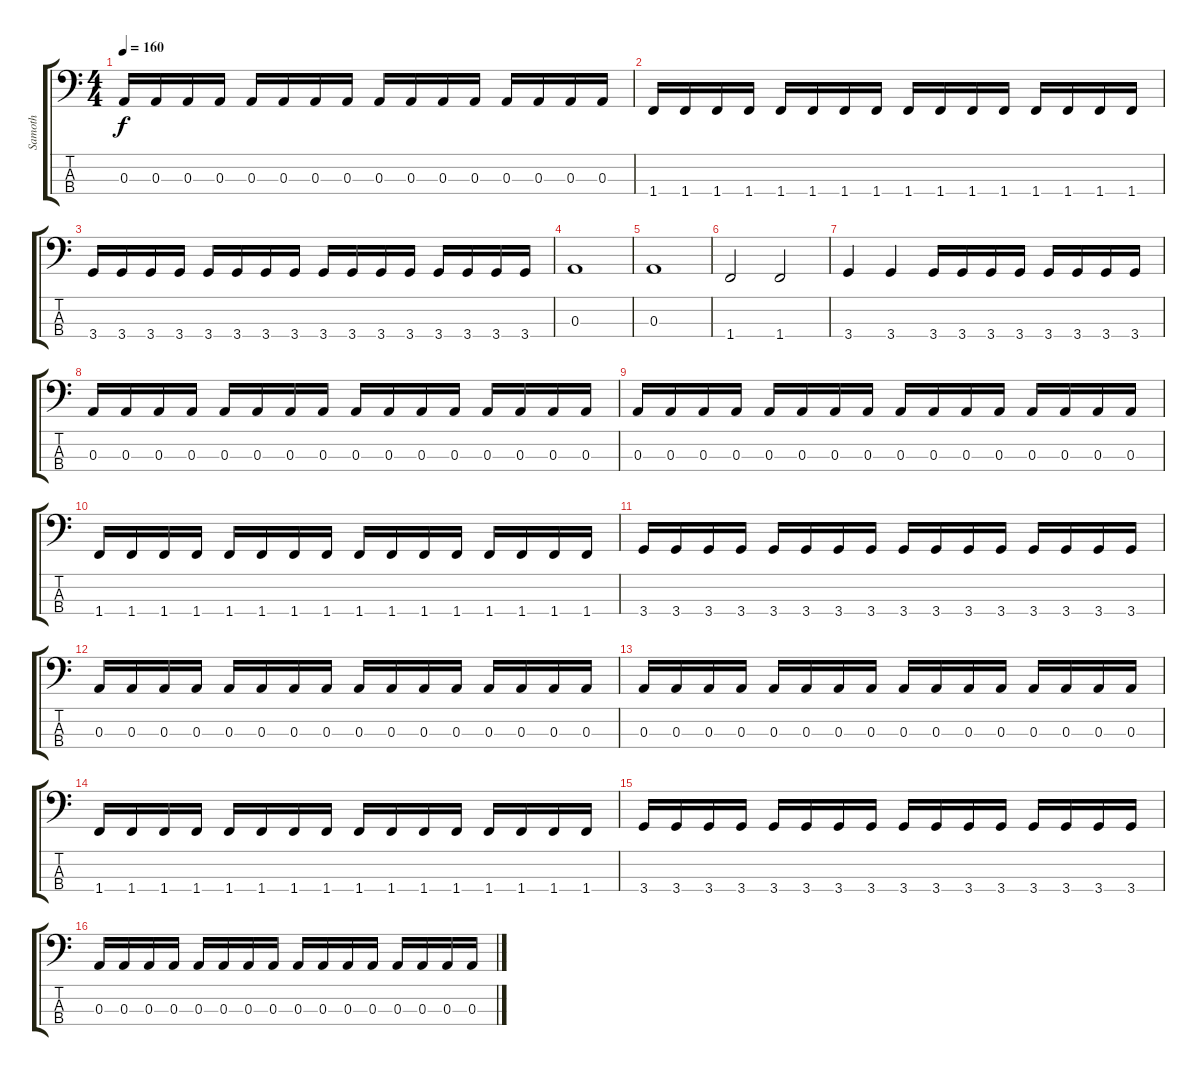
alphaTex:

\track ("Samoth" "Samoth") {instrument electricbasspick}
\staff {score tabs}
\tuning (G2 D2 A1 E1) {hide}
\ts (4 4)
\tempo 160
\clef f4
\ks c
0.3.16{dy f} 0.3.16 0.3.16 0.3.16 0.3.16 0.3.16 0.3.16 0.3.16 0.3.16 0.3.16 0.3.16 0.3.16 0.3.16 0.3.16 0.3.16 0.3.16 |
1.4.16 1.4.16 1.4.16 1.4.16 1.4.16 1.4.16 1.4.16 1.4.16 1.4.16 1.4.16 1.4.16 1.4.16 1.4.16 1.4.16 1.4.16 1.4.16 |
3.4.16 3.4.16 3.4.16 3.4.16 3.4.16 3.4.16 3.4.16 3.4.16 3.4.16 3.4.16 3.4.16 3.4.16 3.4.16 3.4.16 3.4.16 3.4.16 |
0.3.1 |
0.3.1 |
1.4.2 1.4.2 |
3.4.4 3.4.4 3.4.16 3.4.16 3.4.16 3.4.16 3.4.16 3.4.16 3.4.16 3.4.16 |
0.3.16 0.3.16 0.3.16 0.3.16 0.3.16 0.3.16 0.3.16 0.3.16 0.3.16 0.3.16 0.3.16 0.3.16 0.3.16 0.3.16 0.3.16 0.3.16 |
0.3.16 0.3.16 0.3.16 0.3.16 0.3.16 0.3.16 0.3.16 0.3.16 0.3.16 0.3.16 0.3.16 0.3.16 0.3.16 0.3.16 0.3.16 0.3.16 |
1.4.16 1.4.16 1.4.16 1.4.16 1.4.16 1.4.16 1.4.16 1.4.16 1.4.16 1.4.16 1.4.16 1.4.16 1.4.16 1.4.16 1.4.16 1.4.16 |
3.4.16 3.4.16 3.4.16 3.4.16 3.4.16 3.4.16 3.4.16 3.4.16 3.4.16 3.4.16 3.4.16 3.4.16 3.4.16 3.4.16 3.4.16 3.4.16 |
0.3.16 0.3.16 0.3.16 0.3.16 0.3.16 0.3.16 0.3.16 0.3.16 0.3.16 0.3.16 0.3.16 0.3.16 0.3.16 0.3.16 0.3.16 0.3.16 |
0.3.16 0.3.16 0.3.16 0.3.16 0.3.16 0.3.16 0.3.16 0.3.16 0.3.16 0.3.16 0.3.16 0.3.16 0.3.16 0.3.16 0.3.16 0.3.16 |
1.4.16 1.4.16 1.4.16 1.4.16 1.4.16 1.4.16 1.4.16 1.4.16 1.4.16 1.4.16 1.4.16 1.4.16 1.4.16 1.4.16 1.4.16 1.4.16 |
3.4.16 3.4.16 3.4.16 3.4.16 3.4.16 3.4.16 3.4.16 3.4.16 3.4.16 3.4.16 3.4.16 3.4.16 3.4.16 3.4.16 3.4.16 3.4.16 |
0.3.16 0.3.16 0.3.16 0.3.16 0.3.16 0.3.16 0.3.16 0.3.16 0.3.16 0.3.16 0.3.16 0.3.16 0.3.16 0.3.16 0.3.16 0.3.16
